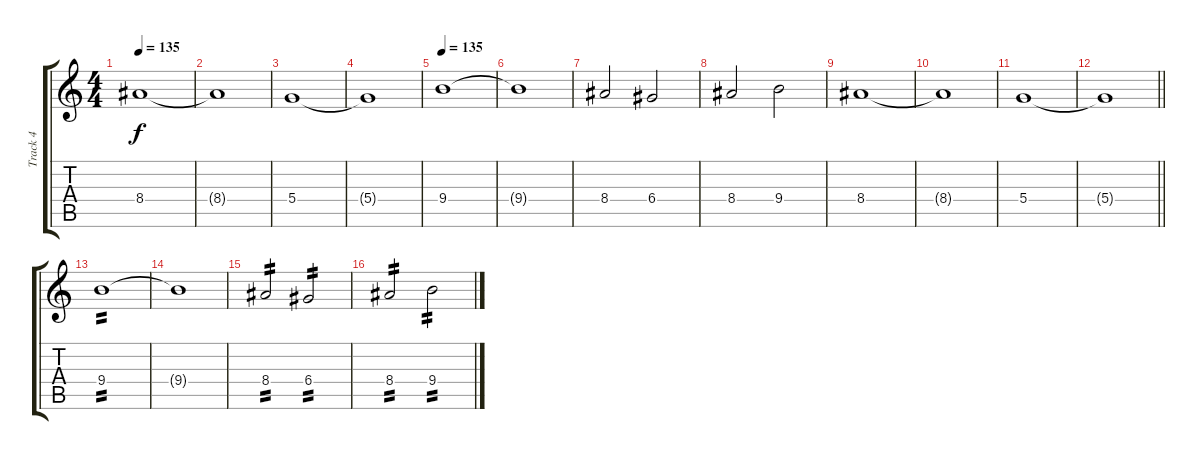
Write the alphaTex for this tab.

\track ("Track 4" "Track 4") {instrument overdrivenguitar}
\staff {score tabs}
\tuning (E4 B3 G3 D3 A2 E2) {hide}
\ts (4 4)
\tempo 135
\clef g2
\ks c
8.4.1{dy f} |
8.4{t}.1 |
5.4.1 |
5.4{t}.1 |
\tempo 135
9.4.1 |
9.4{t}.1 |
8.4.2 6.4.2 |
8.4.2 9.4.2 |
8.4.1 |
8.4{t}.1 |
5.4.1 |
\barLineRight lightlight
5.4{t}.1 |
9.4.1{tp 2} |
9.4{t}.1 |
8.4.2{tp 2} 6.4.2{tp 2} |
8.4.2{tp 2} 9.4.2{tp 2}
